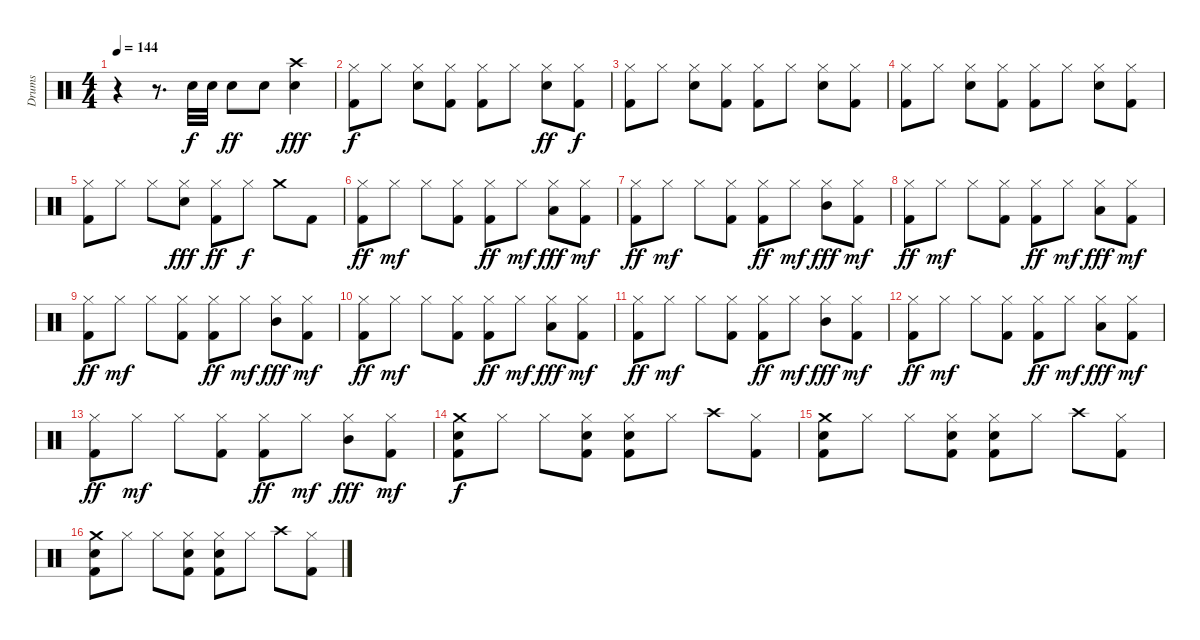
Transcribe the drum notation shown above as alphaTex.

\track ("Drums" "Drums") {instrument percussion}
\staff {score}
\articulation defaults
\ts (4 4)
\tempo 144
\clef neutral
\ks c
r.4{dy f} r.8{d} "Snare (hit) 2".32 "Snare (hit) 2".32 "Snare (hit) 2".8{dy ff} "Snare (hit) 2".8 ("Crash high (hit)" "Snare (hit) 2").4{dy fff} |
("Hi-Hat (closed)" "Kick (hit) 2").8{dy f} "Hi-Hat (closed)".8 ("Hi-Hat (closed)" "Snare (hit) 2").8 ("Hi-Hat (closed)" "Kick (hit) 2").8 ("Hi-Hat (closed)" "Kick (hit) 2").8 "Hi-Hat (closed)".8 ("Hi-Hat (closed)" "Snare (hit) 2").8{dy ff} ("Hi-Hat (closed)" "Kick (hit) 2").8{dy f} |
("Hi-Hat (closed)" "Kick (hit) 2").8 "Hi-Hat (closed)".8 ("Hi-Hat (closed)" "Snare (hit) 2").8 ("Hi-Hat (closed)" "Kick (hit) 2").8 ("Hi-Hat (closed)" "Kick (hit) 2").8 "Hi-Hat (closed)".8 ("Hi-Hat (closed)" "Snare (hit) 2").8 ("Hi-Hat (closed)" "Kick (hit) 2").8 |
("Hi-Hat (closed)" "Kick (hit) 2").8 "Hi-Hat (closed)".8 ("Hi-Hat (closed)" "Snare (hit) 2").8 ("Hi-Hat (closed)" "Kick (hit) 2").8 ("Hi-Hat (closed)" "Kick (hit) 2").8 "Hi-Hat (closed)".8 ("Hi-Hat (closed)" "Snare (hit) 2").8 ("Hi-Hat (closed)" "Kick (hit) 2").8 |
("Hi-Hat (closed)" "Kick (hit) 2").8 "Hi-Hat (closed)".8 "Hi-Hat (closed)".8 ("Hi-Hat (closed)" "Snare (hit) 2").8{dy fff} ("Hi-Hat (closed)" "Kick (hit) 2").8{dy ff} "Hi-Hat (closed)".8{dy f} "Crash medium (hit)".8 "Kick (hit) 2".8 |
("Hi-Hat (closed)" "Kick (hit) 2").8{dy ff} "Hi-Hat (closed)".8{dy mf} "Hi-Hat (closed)".8 ("Hi-Hat (closed)" "Kick (hit) 2").8 ("Hi-Hat (closed)" "Kick (hit) 2").8{dy ff} "Hi-Hat (closed)".8{dy mf} ("Hi-Hat (closed)" "Low Tom (hit)").8{dy fff} ("Hi-Hat (closed)" "Kick (hit) 2").8{dy mf} |
("Hi-Hat (closed)" "Kick (hit) 2").8{dy ff} "Hi-Hat (closed)".8{dy mf} "Hi-Hat (closed)".8 ("Hi-Hat (closed)" "Kick (hit) 2").8 ("Hi-Hat (closed)" "Kick (hit) 2").8{dy ff} "Hi-Hat (closed)".8{dy mf} ("Hi-Hat (closed)" "Mid Tom (hit)").8{dy fff} ("Hi-Hat (closed)" "Kick (hit) 2").8{dy mf} |
("Hi-Hat (closed)" "Kick (hit) 2").8{dy ff} "Hi-Hat (closed)".8{dy mf} "Hi-Hat (closed)".8 ("Hi-Hat (closed)" "Kick (hit) 2").8 ("Hi-Hat (closed)" "Kick (hit) 2").8{dy ff} "Hi-Hat (closed)".8{dy mf} ("Hi-Hat (closed)" "Low Tom (hit)").8{dy fff} ("Hi-Hat (closed)" "Kick (hit) 2").8{dy mf} |
("Hi-Hat (closed)" "Kick (hit) 2").8{dy ff} "Hi-Hat (closed)".8{dy mf} "Hi-Hat (closed)".8 ("Hi-Hat (closed)" "Kick (hit) 2").8 ("Hi-Hat (closed)" "Kick (hit) 2").8{dy ff} "Hi-Hat (closed)".8{dy mf} ("Hi-Hat (closed)" "Mid Tom (hit)").8{dy fff} ("Hi-Hat (closed)" "Kick (hit) 2").8{dy mf} |
("Hi-Hat (closed)" "Kick (hit) 2").8{dy ff} "Hi-Hat (closed)".8{dy mf} "Hi-Hat (closed)".8 ("Hi-Hat (closed)" "Kick (hit) 2").8 ("Hi-Hat (closed)" "Kick (hit) 2").8{dy ff} "Hi-Hat (closed)".8{dy mf} ("Hi-Hat (closed)" "Low Tom (hit)").8{dy fff} ("Hi-Hat (closed)" "Kick (hit) 2").8{dy mf} |
("Hi-Hat (closed)" "Kick (hit) 2").8{dy ff} "Hi-Hat (closed)".8{dy mf} "Hi-Hat (closed)".8 ("Hi-Hat (closed)" "Kick (hit) 2").8 ("Hi-Hat (closed)" "Kick (hit) 2").8{dy ff} "Hi-Hat (closed)".8{dy mf} ("Hi-Hat (closed)" "Mid Tom (hit)").8{dy fff} ("Hi-Hat (closed)" "Kick (hit) 2").8{dy mf} |
("Hi-Hat (closed)" "Kick (hit) 2").8{dy ff} "Hi-Hat (closed)".8{dy mf} "Hi-Hat (closed)".8 ("Hi-Hat (closed)" "Kick (hit) 2").8 ("Hi-Hat (closed)" "Kick (hit) 2").8{dy ff} "Hi-Hat (closed)".8{dy mf} ("Hi-Hat (closed)" "Low Tom (hit)").8{dy fff} ("Hi-Hat (closed)" "Kick (hit) 2").8{dy mf} |
("Hi-Hat (closed)" "Kick (hit) 2").8{dy ff} "Hi-Hat (closed)".8{dy mf} "Hi-Hat (closed)".8 ("Hi-Hat (closed)" "Kick (hit) 2").8 ("Hi-Hat (closed)" "Kick (hit) 2").8{dy ff} "Hi-Hat (closed)".8{dy mf} ("Hi-Hat (closed)" "Mid Tom (hit)").8{dy fff} ("Hi-Hat (closed)" "Kick (hit) 2").8{dy mf} |
("Crash medium (hit)" "Snare (hit) 2" "Kick (hit) 2").8{dy f} "Hi-Hat (closed)".8 "Hi-Hat (closed)".8 ("Hi-Hat (closed)" "Snare (hit) 2" "Kick (hit) 2").8 ("Hi-Hat (closed)" "Snare (hit) 2" "Kick (hit) 2").8 "Hi-Hat (closed)".8 "Crash high (hit)".8 ("Hi-Hat (closed)" "Kick (hit) 2").8 |
("Crash medium (hit)" "Snare (hit) 2" "Kick (hit) 2").8 "Hi-Hat (closed)".8 "Hi-Hat (closed)".8 ("Hi-Hat (closed)" "Snare (hit) 2" "Kick (hit) 2").8 ("Hi-Hat (closed)" "Snare (hit) 2" "Kick (hit) 2").8 "Hi-Hat (closed)".8 "Crash high (hit)".8 ("Hi-Hat (closed)" "Kick (hit) 2").8 |
("Crash medium (hit)" "Snare (hit) 2" "Kick (hit) 2").8 "Hi-Hat (closed)".8 "Hi-Hat (closed)".8 ("Hi-Hat (closed)" "Snare (hit) 2" "Kick (hit) 2").8 ("Hi-Hat (closed)" "Snare (hit) 2" "Kick (hit) 2").8 "Hi-Hat (closed)".8 "Crash high (hit)".8 ("Hi-Hat (closed)" "Kick (hit) 2").8
